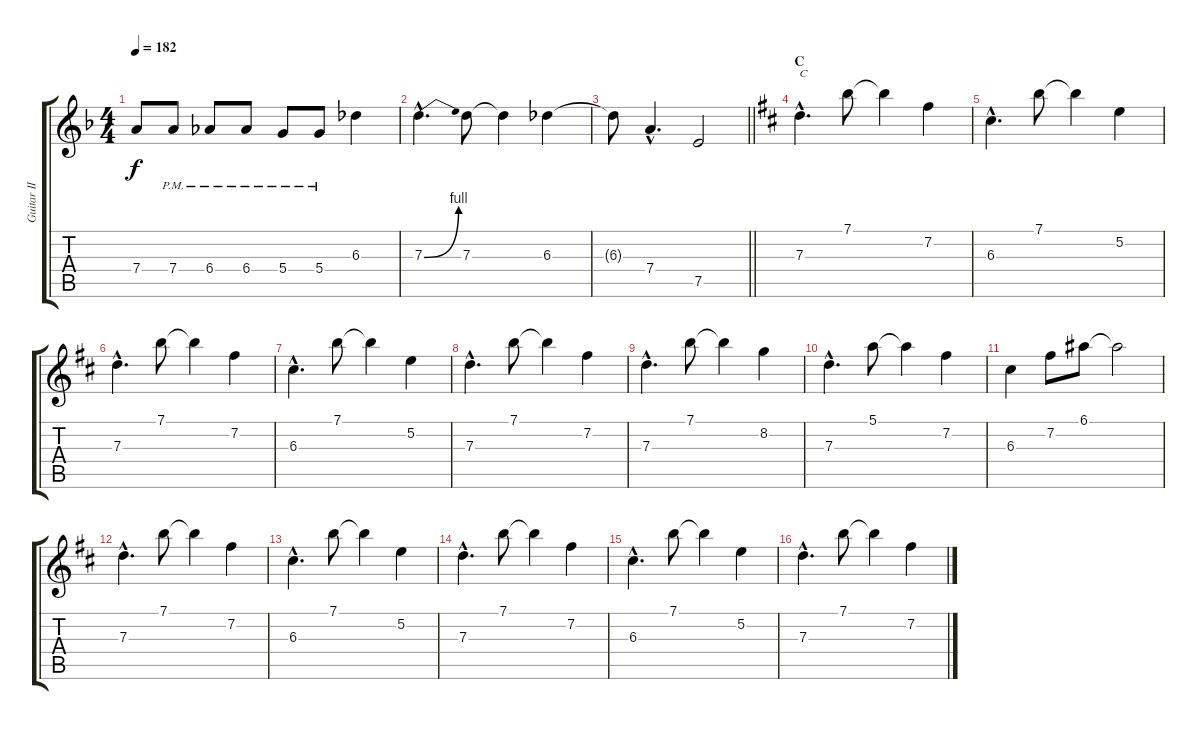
\track ("Guitar II" "Guitar II") {instrument distortionguitar}
\staff {score tabs}
\tuning (E4 B3 G3 D3 A2 E2) {hide}
\ts (4 4)
\tempo 182
\clef g2
\ks f
7.4{t}.8{dy f} 7.4{pm}.8 6.4{pm}.8 6.4{pm}.8 5.4{pm}.8 5.4{pm}.8 6.3.4 |
7.3{be (bend 0 0 60 4) hac}.4{d} 7.3.8 7.3{t}.4 6.3.4 |
\barLineRight lightlight
6.3{t}.8 7.4{hac}.4{d} 7.5.2 |
\section ("" "C")
\ks d
7.3{hac}.4{d txt "C"} 7.1.8 7.1{t}.4 7.2.4 |
6.3{hac}.4{d} 7.1.8 7.1{t}.4 5.2.4 |
7.3{hac}.4{d} 7.1.8 7.1{t}.4 7.2.4 |
6.3{hac}.4{d} 7.1.8 7.1{t}.4 5.2.4 |
7.3{hac}.4{d} 7.1.8 7.1{t}.4 7.2.4 |
7.3{hac}.4{d} 7.1.8 7.1{t}.4 8.2.4 |
7.3{hac}.4{d} 5.1.8 5.1{t}.4 7.2.4 |
6.3.4 7.2.8 6.1.8 6.1{t}.2 |
7.3{hac}.4{d} 7.1.8 7.1{t}.4 7.2.4 |
6.3{hac}.4{d} 7.1.8 7.1{t}.4 5.2.4 |
7.3{hac}.4{d} 7.1.8 7.1{t}.4 7.2.4 |
6.3{hac}.4{d} 7.1.8 7.1{t}.4 5.2.4 |
7.3{hac}.4{d} 7.1.8 7.1{t}.4 7.2.4
